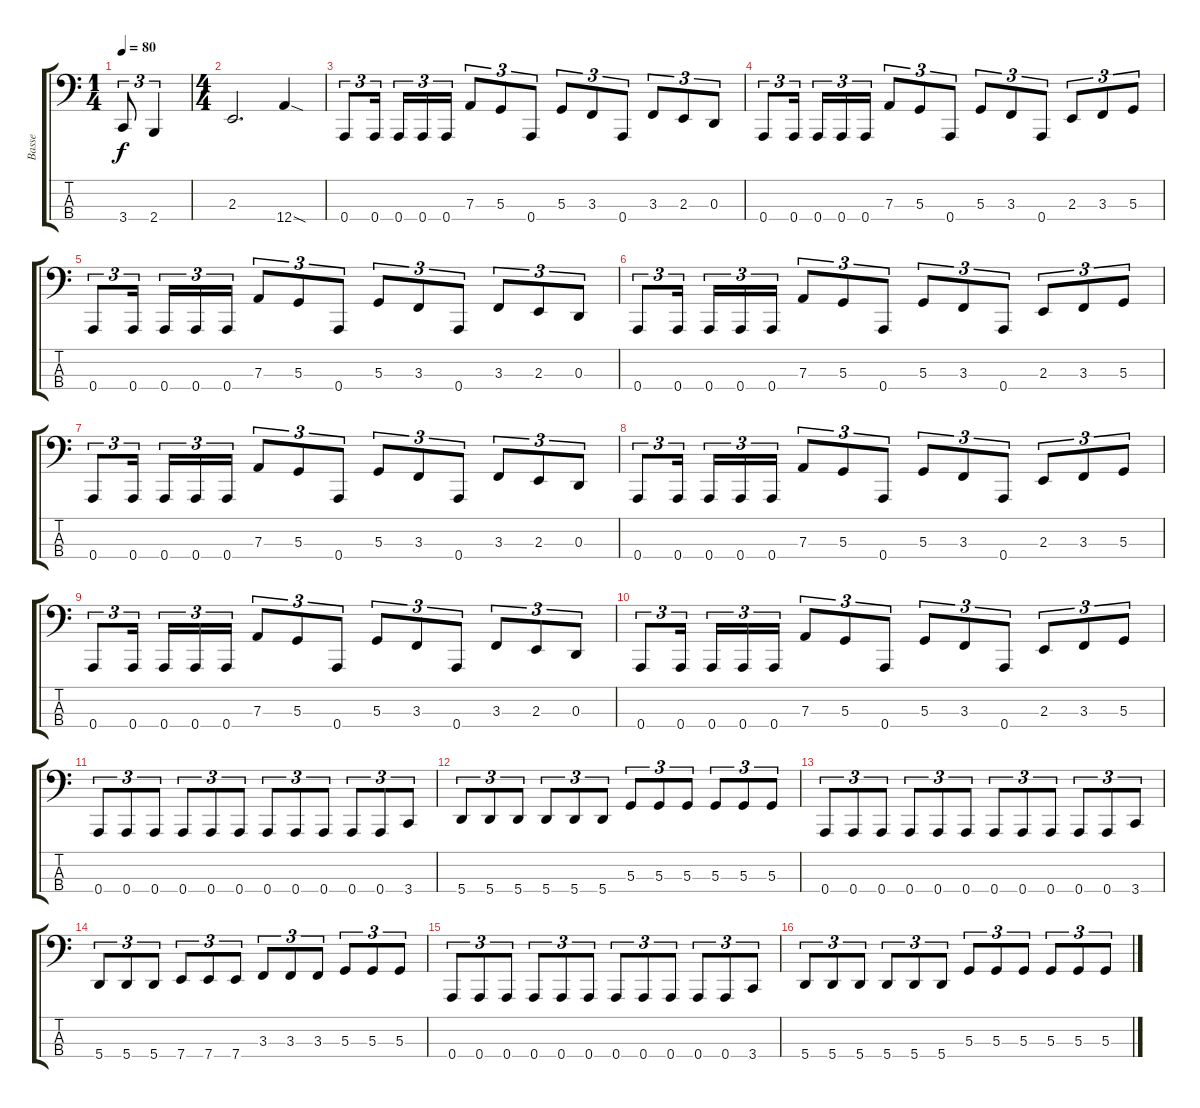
\track ("Basse" "Basse") {instrument electricbasspick}
\staff {score tabs}
\tuning (C2 G1 D1 A0) {hide}
\ts (1 4)
\tempo 80
\clef f4
\ks c
3.4.8{tu (3 2) dy f} 2.4.4{tu (3 2)} |
\ts (4 4)
2.3.2{d} 12.4{sod}.4 |
0.4.8{tu (3 2)} 0.4.16{tu (3 2)} 0.4.16{tu (3 2)} 0.4.16{tu (3 2)} 0.4.16{tu (3 2)} 7.3.8{tu (3 2)} 5.3.8{tu (3 2)} 0.4.8{tu (3 2)} 5.3.8{tu (3 2)} 3.3.8{tu (3 2)} 0.4.8{tu (3 2)} 3.3.8{tu (3 2)} 2.3.8{tu (3 2)} 0.3.8{tu (3 2)} |
0.4.8{tu (3 2)} 0.4.16{tu (3 2)} 0.4.16{tu (3 2)} 0.4.16{tu (3 2)} 0.4.16{tu (3 2)} 7.3.8{tu (3 2)} 5.3.8{tu (3 2)} 0.4.8{tu (3 2)} 5.3.8{tu (3 2)} 3.3.8{tu (3 2)} 0.4.8{tu (3 2)} 2.3.8{tu (3 2)} 3.3.8{tu (3 2)} 5.3.8{tu (3 2)} |
0.4.8{tu (3 2)} 0.4.16{tu (3 2)} 0.4.16{tu (3 2)} 0.4.16{tu (3 2)} 0.4.16{tu (3 2)} 7.3.8{tu (3 2)} 5.3.8{tu (3 2)} 0.4.8{tu (3 2)} 5.3.8{tu (3 2)} 3.3.8{tu (3 2)} 0.4.8{tu (3 2)} 3.3.8{tu (3 2)} 2.3.8{tu (3 2)} 0.3.8{tu (3 2)} |
0.4.8{tu (3 2)} 0.4.16{tu (3 2)} 0.4.16{tu (3 2)} 0.4.16{tu (3 2)} 0.4.16{tu (3 2)} 7.3.8{tu (3 2)} 5.3.8{tu (3 2)} 0.4.8{tu (3 2)} 5.3.8{tu (3 2)} 3.3.8{tu (3 2)} 0.4.8{tu (3 2)} 2.3.8{tu (3 2)} 3.3.8{tu (3 2)} 5.3.8{tu (3 2)} |
0.4.8{tu (3 2)} 0.4.16{tu (3 2)} 0.4.16{tu (3 2)} 0.4.16{tu (3 2)} 0.4.16{tu (3 2)} 7.3.8{tu (3 2)} 5.3.8{tu (3 2)} 0.4.8{tu (3 2)} 5.3.8{tu (3 2)} 3.3.8{tu (3 2)} 0.4.8{tu (3 2)} 3.3.8{tu (3 2)} 2.3.8{tu (3 2)} 0.3.8{tu (3 2)} |
0.4.8{tu (3 2)} 0.4.16{tu (3 2)} 0.4.16{tu (3 2)} 0.4.16{tu (3 2)} 0.4.16{tu (3 2)} 7.3.8{tu (3 2)} 5.3.8{tu (3 2)} 0.4.8{tu (3 2)} 5.3.8{tu (3 2)} 3.3.8{tu (3 2)} 0.4.8{tu (3 2)} 2.3.8{tu (3 2)} 3.3.8{tu (3 2)} 5.3.8{tu (3 2)} |
0.4.8{tu (3 2)} 0.4.16{tu (3 2)} 0.4.16{tu (3 2)} 0.4.16{tu (3 2)} 0.4.16{tu (3 2)} 7.3.8{tu (3 2)} 5.3.8{tu (3 2)} 0.4.8{tu (3 2)} 5.3.8{tu (3 2)} 3.3.8{tu (3 2)} 0.4.8{tu (3 2)} 3.3.8{tu (3 2)} 2.3.8{tu (3 2)} 0.3.8{tu (3 2)} |
0.4.8{tu (3 2)} 0.4.16{tu (3 2)} 0.4.16{tu (3 2)} 0.4.16{tu (3 2)} 0.4.16{tu (3 2)} 7.3.8{tu (3 2)} 5.3.8{tu (3 2)} 0.4.8{tu (3 2)} 5.3.8{tu (3 2)} 3.3.8{tu (3 2)} 0.4.8{tu (3 2)} 2.3.8{tu (3 2)} 3.3.8{tu (3 2)} 5.3.8{tu (3 2)} |
0.4.8{tu (3 2)} 0.4.8{tu (3 2)} 0.4.8{tu (3 2)} 0.4.8{tu (3 2)} 0.4.8{tu (3 2)} 0.4.8{tu (3 2)} 0.4.8{tu (3 2)} 0.4.8{tu (3 2)} 0.4.8{tu (3 2)} 0.4.8{tu (3 2)} 0.4.8{tu (3 2)} 3.4.8{tu (3 2)} |
5.4.8{tu (3 2)} 5.4.8{tu (3 2)} 5.4.8{tu (3 2)} 5.4.8{tu (3 2)} 5.4.8{tu (3 2)} 5.4.8{tu (3 2)} 5.3.8{tu (3 2)} 5.3.8{tu (3 2)} 5.3.8{tu (3 2)} 5.3.8{tu (3 2)} 5.3.8{tu (3 2)} 5.3.8{tu (3 2)} |
0.4.8{tu (3 2)} 0.4.8{tu (3 2)} 0.4.8{tu (3 2)} 0.4.8{tu (3 2)} 0.4.8{tu (3 2)} 0.4.8{tu (3 2)} 0.4.8{tu (3 2)} 0.4.8{tu (3 2)} 0.4.8{tu (3 2)} 0.4.8{tu (3 2)} 0.4.8{tu (3 2)} 3.4.8{tu (3 2)} |
5.4.8{tu (3 2)} 5.4.8{tu (3 2)} 5.4.8{tu (3 2)} 7.4.8{tu (3 2)} 7.4.8{tu (3 2)} 7.4.8{tu (3 2)} 3.3.8{tu (3 2)} 3.3.8{tu (3 2)} 3.3.8{tu (3 2)} 5.3.8{tu (3 2)} 5.3.8{tu (3 2)} 5.3.8{tu (3 2)} |
0.4.8{tu (3 2)} 0.4.8{tu (3 2)} 0.4.8{tu (3 2)} 0.4.8{tu (3 2)} 0.4.8{tu (3 2)} 0.4.8{tu (3 2)} 0.4.8{tu (3 2)} 0.4.8{tu (3 2)} 0.4.8{tu (3 2)} 0.4.8{tu (3 2)} 0.4.8{tu (3 2)} 3.4.8{tu (3 2)} |
5.4.8{tu (3 2)} 5.4.8{tu (3 2)} 5.4.8{tu (3 2)} 5.4.8{tu (3 2)} 5.4.8{tu (3 2)} 5.4.8{tu (3 2)} 5.3.8{tu (3 2)} 5.3.8{tu (3 2)} 5.3.8{tu (3 2)} 5.3.8{tu (3 2)} 5.3.8{tu (3 2)} 5.3.8{tu (3 2)}
